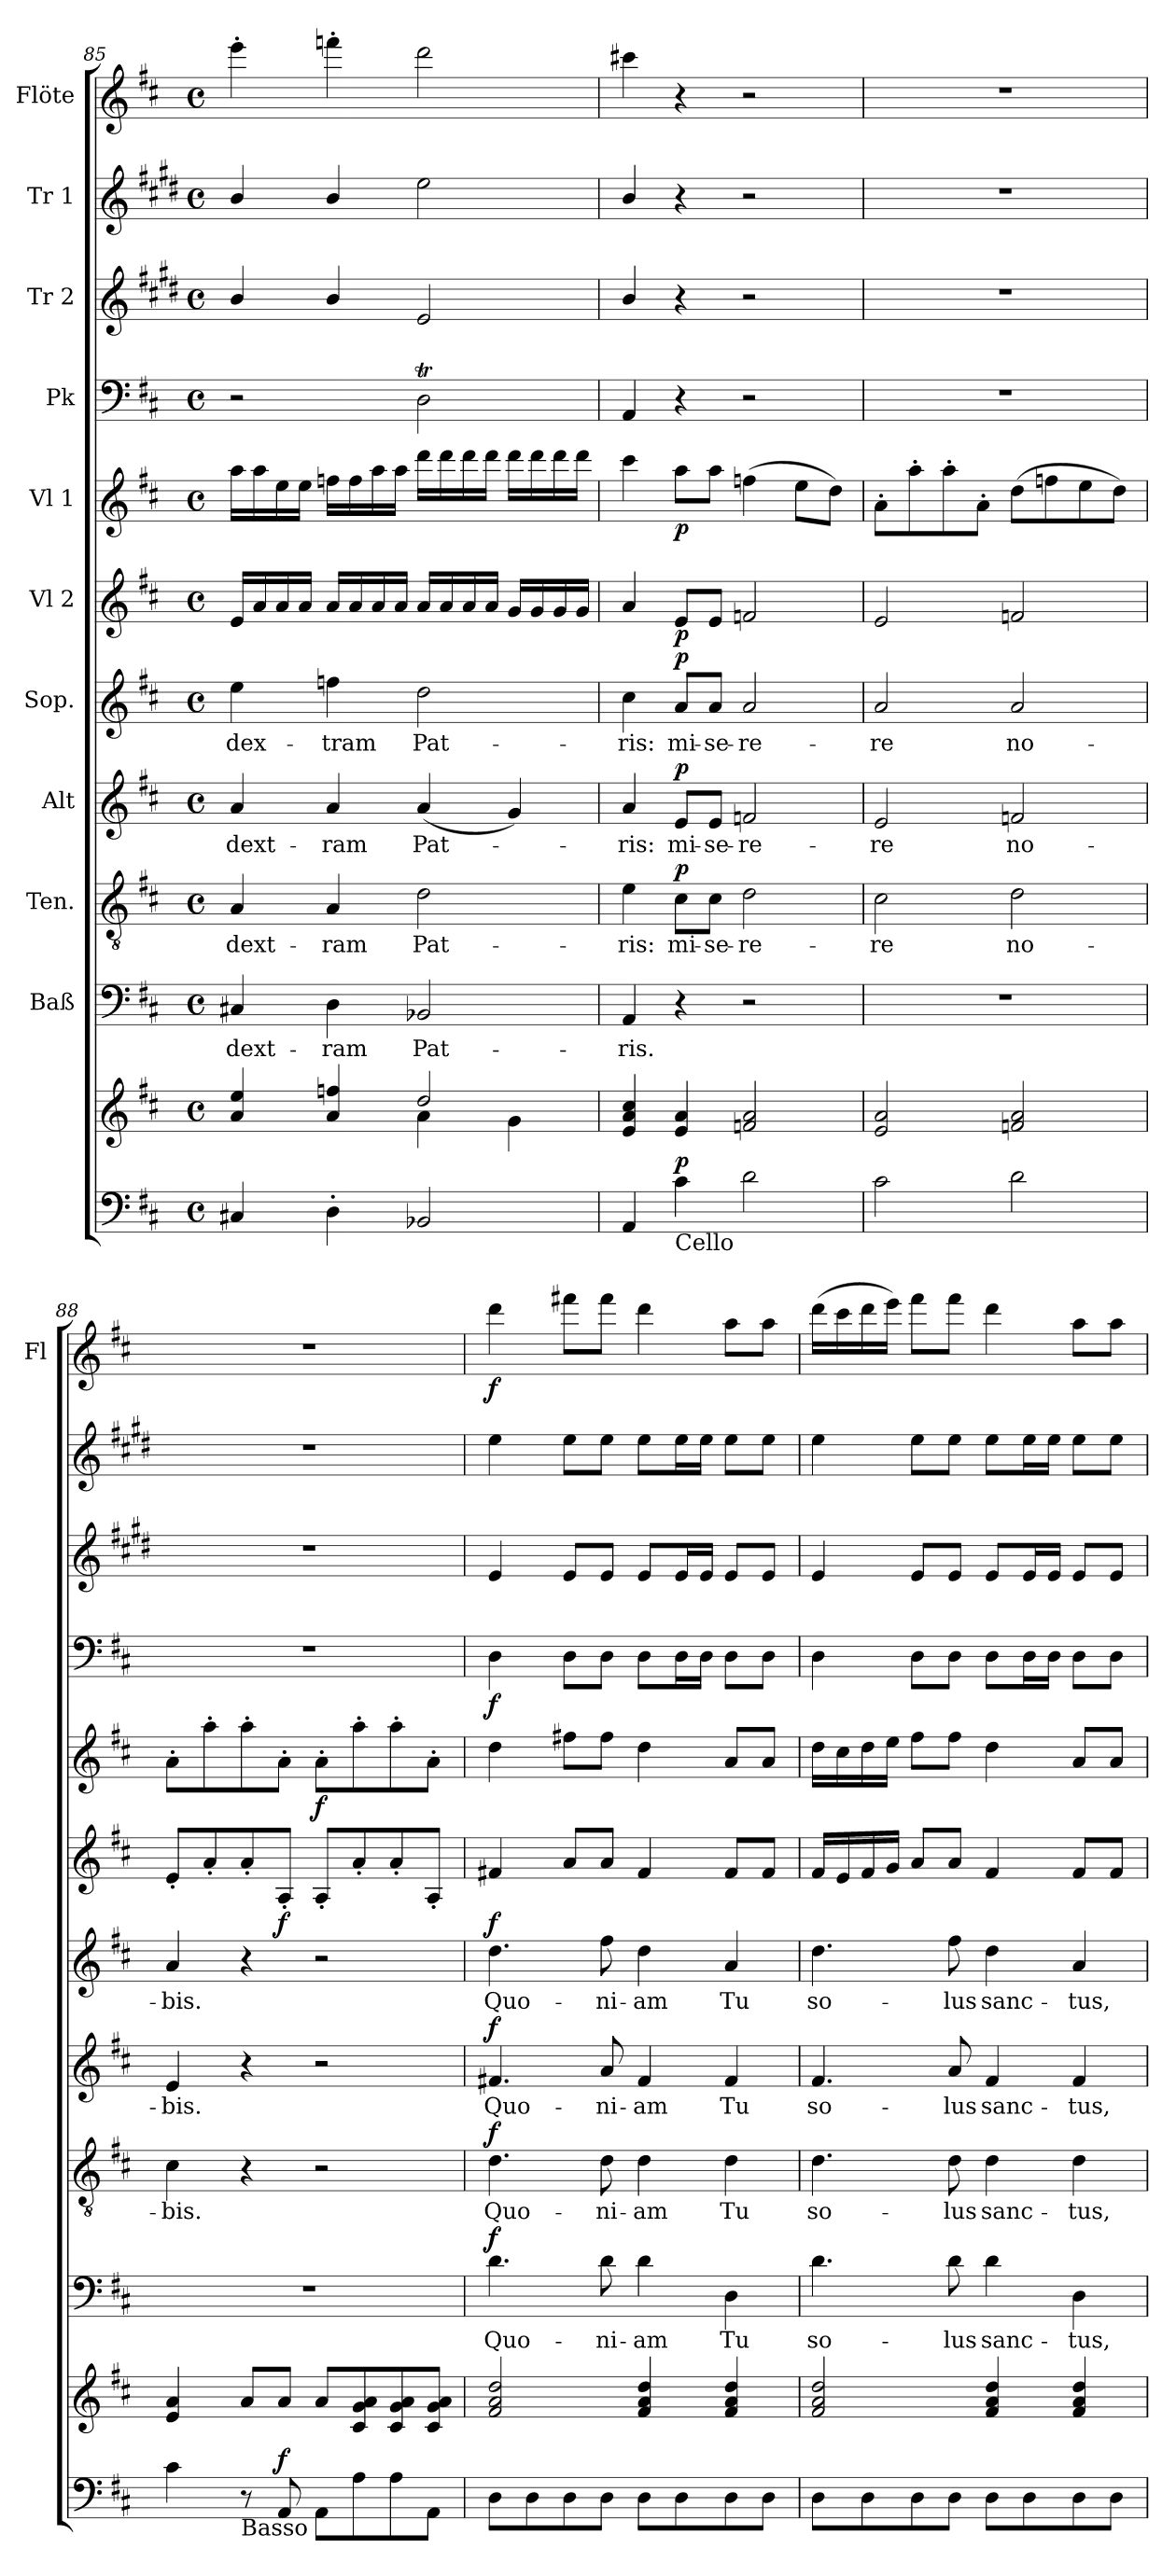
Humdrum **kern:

**kern	**kern	**dynam	**kern	**text	**dynam	**kern	**text	**dynam	**kern	**text	**dynam	**kern	**text	**dynam	**kern	**dynam	**kern	**dynam	**kern	**dynam	**kern	**kern	**kern	**dynam
*part11	*part11	*part11	*part10	*part10	*part10	*part9	*part9	*part9	*part8	*part8	*part8	*part7	*part7	*part7	*part6	*part6	*part5	*part5	*part4	*part4	*part3	*part2	*part1	*part1
*staff12	*staff11	*staff11/12	*staff10	*staff10	*staff10	*staff9	*staff9	*staff9	*staff8	*staff8	*staff8	*staff7	*staff7	*staff7	*staff6	*staff6	*staff5	*staff5	*staff4	*staff4	*staff3	*staff2	*staff1	*staff1
*	*	*	*I"Baß	*	*	*I"Ten.	*	*	*I"Alt	*	*	*I"Sop.	*	*	*I"Vl 2	*	*I"Vl 1	*	*I"Pk	*	*I"Tr 2	*I"Tr 1	*I"Flöte	*
*	*	*	*	*	*	*	*	*	*	*	*	*	*	*	*	*	*	*	*	*	*	*	*I'Fl	*
!!LO:PB:g=z
*clefF4	*clefG2	*	*clefF4	*	*	*clefGv2	*	*	*clefG2	*	*	*clefG2	*	*	*clefG2	*	*clefG2	*	*clefF4	*	*clefG2	*clefG2	*clefG2	*
*	*	*	*	*	*	*	*	*	*	*	*	*	*	*	*	*	*	*	*	*	*ITrd1c2	*ITrd1c2	*	*
*k[f#c#]	*k[f#c#]	*	*k[f#c#]	*	*	*k[f#c#]	*	*	*k[f#c#]	*	*	*k[f#c#]	*	*	*k[f#c#]	*	*k[f#c#]	*	*k[f#c#]	*	*k[f#c#]	*k[f#c#]	*k[f#c#]	*
*D:	*D:	*	*D:	*	*	*D:	*	*	*D:	*	*	*D:	*	*	*D:	*	*D:	*	*D:	*	*D:	*D:	*D:	*
*M4/4	*M4/4	*	*M4/4	*	*	*M4/4	*	*	*M4/4	*	*	*M4/4	*	*	*M4/4	*	*M4/4	*	*M4/4	*	*M4/4	*M4/4	*M4/4	*
*met(c)	*met(c)	*	*met(c)	*	*	*met(c)	*	*	*met(c)	*	*	*met(c)	*	*	*met(c)	*	*met(c)	*	*met(c)	*	*met(c)	*met(c)	*met(c)	*
=85	=85	=85	=85	=85	=85	=85	=85	=85	=85	=85	=85	=85	=85	=85	=85	=85	=85	=85	=85	=85	=85	=85	=85	=85
*	*^	*	*	*	*	*	*	*	*	*	*	*	*	*	*	*	*	*	*	*	*	*	*	*
!	!	!	!	!	!LO:LY:b	!	!	!LO:LY:b	!	!	!LO:LY:b	!	!	!LO:LY:b	!	!	!	!	!	!	!	!	!	!	!
4C#X/	4a/ 4ee/	2ryy	.	4C#X/	dext-	.	4A/	dext-	.	4a/	dext-	.	4ee\	dex-	.	16e/LL	.	16aa\LL	.	2r	.	4a/	4a/	4eee'>\	.
.	.	.	.	.	.	.	.	.	.	.	.	.	.	.	.	16a/	.	16aa\	.	.	.	.	.	.	.
.	.	.	.	.	.	.	.	.	.	.	.	.	.	.	.	16a/	.	16ee\	.	.	.	.	.	.	.
.	.	.	.	.	.	.	.	.	.	.	.	.	.	.	.	16a/JJ	.	16ee\JJ	.	.	.	.	.	.	.
!	!	!	!	!	!LO:LY:b	!	!	!LO:LY:b	!	!	!LO:LY:b	!	!	!LO:LY:b	!	!	!	!	!	!	!	!	!	!	!
4D'>\	4a/ 4ffn/	.	.	4D\	-ram	.	4A/	-ram	.	4a/	-ram	.	4ffn\	-tram	.	16a/LL	.	16ffn\LL	.	.	.	4a/	4a/	4fffn'>\	.
.	.	.	.	.	.	.	.	.	.	.	.	.	.	.	.	16a/	.	16ff\	.	.	.	.	.	.	.
.	.	.	.	.	.	.	.	.	.	.	.	.	.	.	.	16a/	.	16aa\	.	.	.	.	.	.	.
.	.	.	.	.	.	.	.	.	.	.	.	.	.	.	.	16a/JJ	.	16aa\JJ	.	.	.	.	.	.	.
!	!	!	!	!	!LO:LY:b	!	!	!LO:LY:b	!	!	!LO:LY:b	!	!	!LO:LY:b	!	!	!	!	!	!	!	!	!	!	!
2BB-X/	2dd/	4a\	.	2BB-X/	Pat-	.	2d\	Pat-	.	(<4a/	Pat-	.	2dd\	Pat-	.	16a/LL	.	16ddd\LL	.	2DT\	.	2d/	2dd\	2ddd\	.
.	.	.	.	.	.	.	.	.	.	.	.	.	.	.	.	16a/	.	16ddd\	.	.	.	.	.	.	.
.	.	.	.	.	.	.	.	.	.	.	.	.	.	.	.	16a/	.	16ddd\	.	.	.	.	.	.	.
.	.	.	.	.	.	.	.	.	.	.	.	.	.	.	.	16a/JJ	.	16ddd\JJ	.	.	.	.	.	.	.
.	.	4g\	.	.	.	.	.	.	.	4g/)	.	.	.	.	.	16g/LL	.	16ddd\LL	.	.	.	.	.	.	.
.	.	.	.	.	.	.	.	.	.	.	.	.	.	.	.	16g/	.	16ddd\	.	.	.	.	.	.	.
.	.	.	.	.	.	.	.	.	.	.	.	.	.	.	.	16g/	.	16ddd\	.	.	.	.	.	.	.
.	.	.	.	.	.	.	.	.	.	.	.	.	.	.	.	16g/JJ	.	16ddd\JJ	.	.	.	.	.	.	.
*	*v	*v	*	*	*	*	*	*	*	*	*	*	*	*	*	*	*	*	*	*	*	*	*	*	*
=86	=86	=86	=86	=86	=86	=86	=86	=86	=86	=86	=86	=86	=86	=86	=86	=86	=86	=86	=86	=86	=86	=86	=86	=86
!	!	!	!	!LO:LY:b	!	!	!LO:LY:b	!	!	!LO:LY:b	!	!	!LO:LY:b	!	!	!	!	!	!	!	!	!	!	!
4AA/	4e/ 4a/ 4cc#/	.	4AA/	-ris.	.	4e\	-ris:	.	4a/	-ris:	.	4cc#\	-ris:	.	4a/	.	4ccc#\	.	4AA/	.	4a/	4a/	4ccc#X\	.
!LO:TX:b:t=Cello	!	!	!	!	!	!	!	!	!	!	!	!	!	!	!	!	!	!	!	!	!	!	!	!
!	!	!LO:DY:a=2	!	!	!	!	!LO:LY:b	!LO:DY:a	!	!LO:LY:b	!LO:DY:a	!	!LO:LY:b	!LO:DY:a	!	!LO:DY:b	!	!LO:DY:b	!	!	!	!	!	!
4c#\	4e/ 4a/	p	4r	.	.	8c#\L	mi-	p	8e/L	mi-	p	8a/L	mi-	p	8e/L	p	8aa\L	p	4r	.	4r	4r	4r	.
!	!	!	!	!	!	!	!LO:LY:b	!	!	!LO:LY:b	!	!	!LO:LY:b	!	!	!	!	!	!	!	!	!	!	!
.	.	.	.	.	.	8c#\J	-se-	.	8e/J	-se-	.	8a/J	-se-	.	8e/J	.	8aa\J	.	.	.	.	.	.	.
!	!	!	!	!	!	!	!LO:LY:b	!	!	!LO:LY:b	!	!	!LO:LY:b	!	!	!	!	!	!	!	!	!	!	!
2d\	2fn/ 2a/	.	2r	.	.	2d\	-re-	.	2fn/	-re-	.	2a/	-re-	.	2fn/	.	(>4ffn\	.	2r	.	2r	2r	2r	.
.	.	.	.	.	.	.	.	.	.	.	.	.	.	.	.	.	8ee\L	.	.	.	.	.	.	.
.	.	.	.	.	.	.	.	.	.	.	.	.	.	.	.	.	8dd\J)	.	.	.	.	.	.	.
=87	=87	=87	=87	=87	=87	=87	=87	=87	=87	=87	=87	=87	=87	=87	=87	=87	=87	=87	=87	=87	=87	=87	=87	=87
!	!	!	!	!	!	!	!LO:LY:b	!	!	!LO:LY:b	!	!	!LO:LY:b	!	!	!	!	!	!	!	!	!	!	!
2c#\	2e/ 2a/	.	1r	.	.	2c#\	-re	.	2e/	-re	.	2a/	-re	.	2e/	.	8a'>\L	.	1r	.	1r	1r	1r	.
.	.	.	.	.	.	.	.	.	.	.	.	.	.	.	.	.	8aa'>\	.	.	.	.	.	.	.
.	.	.	.	.	.	.	.	.	.	.	.	.	.	.	.	.	8aa'>\	.	.	.	.	.	.	.
.	.	.	.	.	.	.	.	.	.	.	.	.	.	.	.	.	8a'>\J	.	.	.	.	.	.	.
!	!	!	!	!	!	!	!LO:LY:b	!	!	!LO:LY:b	!	!	!LO:LY:b	!	!	!	!	!	!	!	!	!	!	!
2d\	2fn/ 2a/	.	.	.	.	2d\	no-	.	2fn/	no-	.	2a/	no-	.	2fn/	.	(>8dd\L	.	.	.	.	.	.	.
.	.	.	.	.	.	.	.	.	.	.	.	.	.	.	.	.	8ffn\	.	.	.	.	.	.	.
.	.	.	.	.	.	.	.	.	.	.	.	.	.	.	.	.	8ee\	.	.	.	.	.	.	.
.	.	.	.	.	.	.	.	.	.	.	.	.	.	.	.	.	8dd\J)	.	.	.	.	.	.	.
=88	=88	=88	=88	=88	=88	=88	=88	=88	=88	=88	=88	=88	=88	=88	=88	=88	=88	=88	=88	=88	=88	=88	=88	=88
!	!	!	!	!	!	!	!LO:LY:b	!	!	!LO:LY:b	!	!	!LO:LY:b	!	!	!	!	!	!	!	!	!	!	!
4c#\	4e/ 4a/	.	1r	.	.	4c#\	-bis.	.	4e/	-bis.	.	4a/	-bis.	.	8e'</L	.	8a'>\L	.	1r	.	1r	1r	1r	.
.	.	.	.	.	.	.	.	.	.	.	.	.	.	.	8a'</	.	8aa'>\	.	.	.	.	.	.	.
!LO:TX:b:t=Basso	!	!	!	!	!	!	!	!	!	!	!	!	!	!	!	!	!	!	!	!	!	!	!	!
8r	8a/L	.	.	.	.	4r	.	.	4r	.	.	4r	.	.	8a'</	.	8aa'>\	.	.	.	.	.	.	.
!	!	!LO:DY:a=2	!	!	!	!	!	!	!	!	!	!	!	!	!	!LO:DY:b	!	!	!	!	!	!	!	!
8AA/	8a/J	f	.	.	.	.	.	.	.	.	.	.	.	.	8A'</J	f	8a'>\J	.	.	.	.	.	.	.
!	!	!	!	!	!	!	!	!	!	!	!	!	!	!	!	!	!	!LO:DY:b	!	!	!	!	!	!
8AA\L	8a/L	.	.	.	.	2r	.	.	2r	.	.	2r	.	.	8A'</L	.	8a'>\L	f	.	.	.	.	.	.
8A\	8c#/ 8g/ 8a/	.	.	.	.	.	.	.	.	.	.	.	.	.	8a'</	.	8aa'>\	.	.	.	.	.	.	.
8A\	8c#/ 8g/ 8a/	.	.	.	.	.	.	.	.	.	.	.	.	.	8a'</	.	8aa'>\	.	.	.	.	.	.	.
8AA\J	8c#/ 8g/ 8a/J	.	.	.	.	.	.	.	.	.	.	.	.	.	8A'</J	.	8a'>\J	.	.	.	.	.	.	.
!!LO:PB:g=z
=89	=89	=89	=89	=89	=89	=89	=89	=89	=89	=89	=89	=89	=89	=89	=89	=89	=89	=89	=89	=89	=89	=89	=89	=89
!	!	!	!	!LO:LY:b	!LO:DY:a	!	!LO:LY:b	!LO:DY:a	!	!LO:LY:b	!LO:DY:a	!	!LO:LY:b	!LO:DY:a	!	!	!	!	!	!LO:DY:b	!	!	!	!LO:DY:b
8D\L	2f#/ 2a/ 2dd/	.	4.d\	Quo-	f	4.d\	Quo-	f	4.f#X/	Quo-	f	4.dd\	Quo-	f	4f#X/	.	4dd\	.	4D\	f	4d/	4dd\	4ddd\	f
8D\	.	.	.	.	.	.	.	.	.	.	.	.	.	.	.	.	.	.	.	.	.	.	.	.
8D\	.	.	.	.	.	.	.	.	.	.	.	.	.	.	8a/L	.	8ff#X\L	.	8D\L	.	8d/L	8dd\L	8fff#X\L	.
!	!	!	!	!LO:LY:b	!	!	!LO:LY:b	!	!	!LO:LY:b	!	!	!LO:LY:b	!	!	!	!	!	!	!	!	!	!	!
8D\J	.	.	8d\	-ni-	.	8d\	-ni-	.	8a/	-ni-	.	8ff#\	-ni-	.	8a/J	.	8ff#\J	.	8D\J	.	8d/J	8dd\J	8fff#\J	.
!	!	!	!	!LO:LY:b	!	!	!LO:LY:b	!	!	!LO:LY:b	!	!	!LO:LY:b	!	!	!	!	!	!	!	!	!	!	!
8D\L	4f#/ 4a/ 4dd/	.	4d\	-am	.	4d\	-am	.	4f#/	-am	.	4dd\	-am	.	4f#/	.	4dd\	.	8D\L	.	8d/L	8dd\L	4ddd\	.
8D\	.	.	.	.	.	.	.	.	.	.	.	.	.	.	.	.	.	.	16D\L	.	16d/L	16dd\L	.	.
.	.	.	.	.	.	.	.	.	.	.	.	.	.	.	.	.	.	.	16D\JJ	.	16d/JJ	16dd\JJ	.	.
!	!	!	!	!LO:LY:b	!	!	!LO:LY:b	!	!	!LO:LY:b	!	!	!LO:LY:b	!	!	!	!	!	!	!	!	!	!	!
8D\	4f#/ 4a/ 4dd/	.	4D\	Tu	.	4d\	Tu	.	4f#/	Tu	.	4a/	Tu	.	8f#/L	.	8a/L	.	8D\L	.	8d/L	8dd\L	8aa\L	.
8D\J	.	.	.	.	.	.	.	.	.	.	.	.	.	.	8f#/J	.	8a/J	.	8D\J	.	8d/J	8dd\J	8aa\J	.
=90	=90	=90	=90	=90	=90	=90	=90	=90	=90	=90	=90	=90	=90	=90	=90	=90	=90	=90	=90	=90	=90	=90	=90	=90
!	!	!	!	!LO:LY:b	!	!	!LO:LY:b	!	!	!LO:LY:b	!	!	!LO:LY:b	!	!	!	!	!	!	!	!	!	!	!
8D\L	2f#/ 2a/ 2dd/	.	4.d\	so-	.	4.d\	so-	.	4.f#/	so-	.	4.dd\	so-	.	16f#/LL	.	16dd\LL	.	4D\	.	4d/	4dd\	(>16ddd\LL	.
.	.	.	.	.	.	.	.	.	.	.	.	.	.	.	16e/	.	16cc#\	.	.	.	.	.	16ccc#\	.
8D\	.	.	.	.	.	.	.	.	.	.	.	.	.	.	16f#/	.	16dd\	.	.	.	.	.	16ddd\	.
.	.	.	.	.	.	.	.	.	.	.	.	.	.	.	16g/JJ	.	16ee\JJ	.	.	.	.	.	16eee\JJ)	.
8D\	.	.	.	.	.	.	.	.	.	.	.	.	.	.	8a/L	.	8ff#\L	.	8D\L	.	8d/L	8dd\L	8fff#\L	.
!	!	!	!	!LO:LY:b	!	!	!LO:LY:b	!	!	!LO:LY:b	!	!	!LO:LY:b	!	!	!	!	!	!	!	!	!	!	!
8D\J	.	.	8d\	-lus	.	8d\	-lus	.	8a/	-lus	.	8ff#\	-lus	.	8a/J	.	8ff#\J	.	8D\J	.	8d/J	8dd\J	8fff#\J	.
!	!	!	!	!LO:LY:b	!	!	!LO:LY:b	!	!	!LO:LY:b	!	!	!LO:LY:b	!	!	!	!	!	!	!	!	!	!	!
8D\L	4f#/ 4a/ 4dd/	.	4d\	sanc-	.	4d\	sanc-	.	4f#/	sanc-	.	4dd\	sanc-	.	4f#/	.	4dd\	.	8D\L	.	8d/L	8dd\L	4ddd\	.
8D\	.	.	.	.	.	.	.	.	.	.	.	.	.	.	.	.	.	.	16D\L	.	16d/L	16dd\L	.	.
.	.	.	.	.	.	.	.	.	.	.	.	.	.	.	.	.	.	.	16D\JJ	.	16d/JJ	16dd\JJ	.	.
!	!	!	!	!LO:LY:b	!	!	!LO:LY:b	!	!	!LO:LY:b	!	!	!LO:LY:b	!	!	!	!	!	!	!	!	!	!	!
8D\	4f#/ 4a/ 4dd/	.	4D\	-tus,	.	4d\	-tus,	.	4f#/	-tus,	.	4a/	-tus,	.	8f#/L	.	8a/L	.	8D\L	.	8d/L	8dd\L	8aa\L	.
8D\J	.	.	.	.	.	.	.	.	.	.	.	.	.	.	8f#/J	.	8a/J	.	8D\J	.	8d/J	8dd\J	8aa\J	.
=	=	=	=	=	=	=	=	=	=	=	=	=	=	=	=	=	=	=	=	=	=	=	=	=
*-	*-	*-	*-	*-	*-	*-	*-	*-	*-	*-	*-	*-	*-	*-	*-	*-	*-	*-	*-	*-	*-	*-	*-	*-
